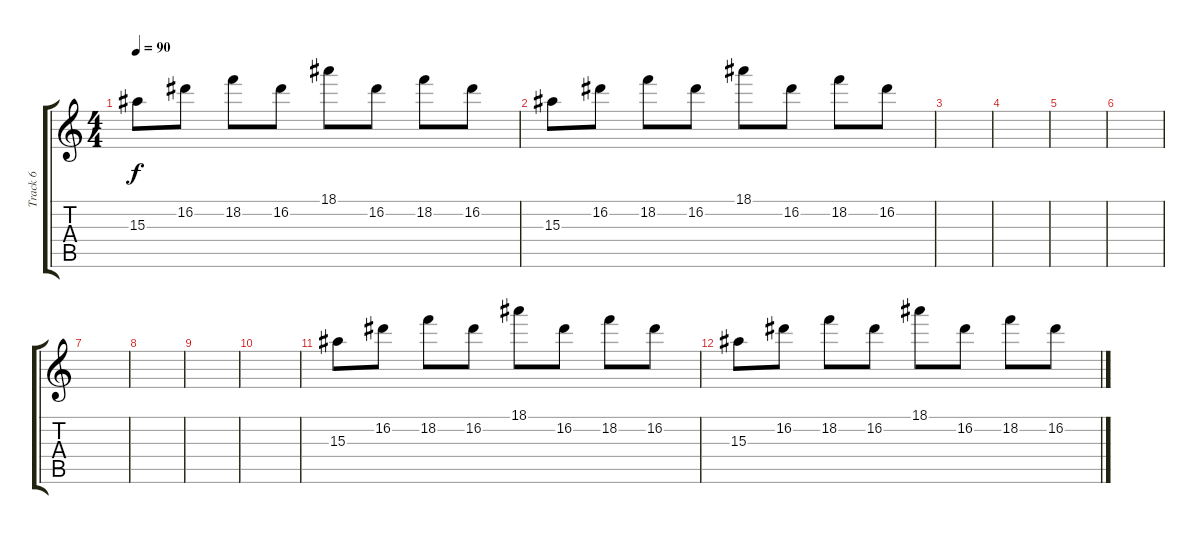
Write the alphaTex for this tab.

\track ("Track 6" "Track 6") {instrument electricguitarmuted}
\staff {score tabs}
\tuning (E4 B3 G3 D3 A2 E2) {hide}
\ts (4 4)
\tempo 90
\clef g2
\ks c
15.3.8{dy f} 16.2.8 18.2.8 16.2.8 18.1.8 16.2.8 18.2.8 16.2.8 |
15.3.8 16.2.8 18.2.8 16.2.8 18.1.8 16.2.8 18.2.8 16.2.8 |
|
|
|
|
|
|
|
|
15.3.8 16.2.8 18.2.8 16.2.8 18.1.8 16.2.8 18.2.8 16.2.8 |
15.3.8 16.2.8 18.2.8 16.2.8 18.1.8 16.2.8 18.2.8 16.2.8
